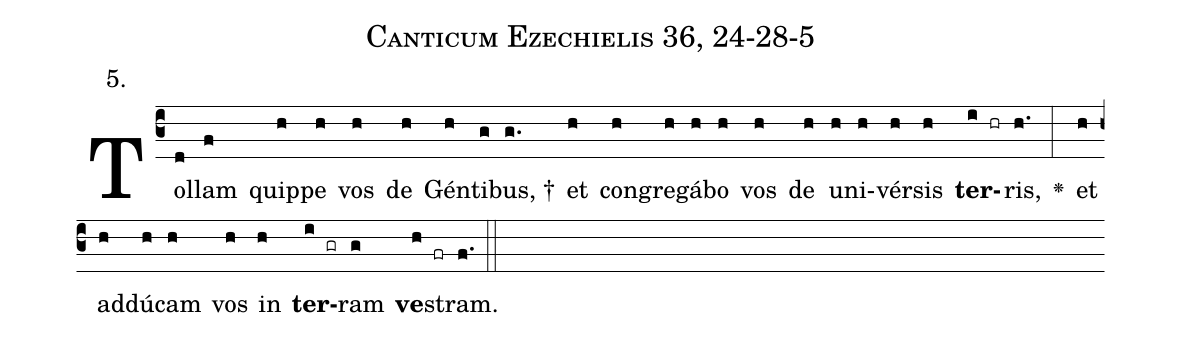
name: Canticum Ezechielis 36, 24-28-5;
annotation: 5.;
%%
(c3)Tol(d)lam(f) quip(h)pe(h) vos(h) de(h) Gén(h)ti(g)bus, †(g.) et(h) con(h)gre(h)gá(h)bo(h) vos(h) de(h) u(h)ni(h)vér(h)sis(h) <b>ter</b>(i hr)ris,(h.) <v>\greheightstar</v>(:) et(h) ad(h)dú(h)cam(h) vos(h) in(h) <b>ter</b>(i gr)ram(g) <b>ve</b>(h fr)stram.(f.) (::)


%E(h) u(h) o(i) u(g) a(h) e.(f.) (::)
